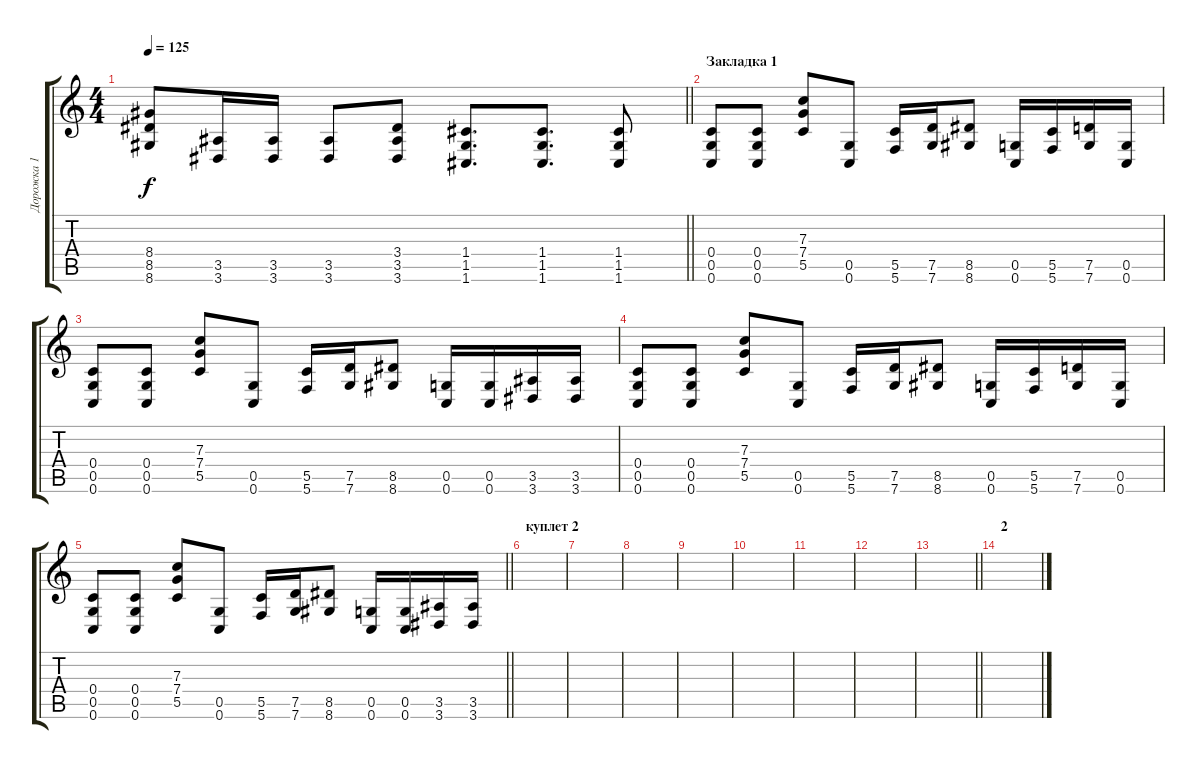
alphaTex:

\track ("Дорожка 1" "Дорожка 1") {instrument distortionguitar}
\staff {score tabs}
\tuning (D4 A3 F3 C3 G2 C2) {hide}
\ts (4 4)
\tempo 125
\clef g2
\barLineRight lightlight
\ks c
(8.4{t} 8.5{t} 8.6{t}).8{dy f} (3.5 3.6).16 (3.5 3.6).16 (3.5 3.6).8 (3.4 3.5 3.6).8 (1.4 1.5 1.6).8{d} (1.4 1.5 1.6).8{d} (1.4 1.5 1.6).8 |
\section ("" "Закладка 1")
(0.4 0.5 0.6).8 (0.4 0.5 0.6).8 (7.3 7.4 5.5).8 (0.5 0.6).8 (5.5 5.6).16 (7.5 7.6).16 (8.5 8.6).8 (0.5 0.6).16 (5.5 5.6).16 (7.5 7.6).16 (0.5 0.6).16 |
(0.4 0.5 0.6).8 (0.4 0.5 0.6).8 (7.3 7.4 5.5).8 (0.5 0.6).8 (5.5 5.6).16 (7.5 7.6).16 (8.5 8.6).8 (0.5 0.6).16 (0.5 0.6).16 (3.5 3.6).16 (3.5 3.6).16 |
(0.4 0.5 0.6).8 (0.4 0.5 0.6).8 (7.3 7.4 5.5).8 (0.5 0.6).8 (5.5 5.6).16 (7.5 7.6).16 (8.5 8.6).8 (0.5 0.6).16 (5.5 5.6).16 (7.5 7.6).16 (0.5 0.6).16 |
\barLineRight lightlight
(0.4 0.5 0.6).8 (0.4 0.5 0.6).8 (7.3 7.4 5.5).8 (0.5 0.6).8 (5.5 5.6).16 (7.5 7.6).16 (8.5 8.6).8 (0.5 0.6).16 (0.5 0.6).16 (3.5 3.6).16 (3.5 3.6).16 |
\section ("" "куплет 2")
|
|
|
|
|
|
|
\barLineRight lightlight
|
\section ("" "2")
